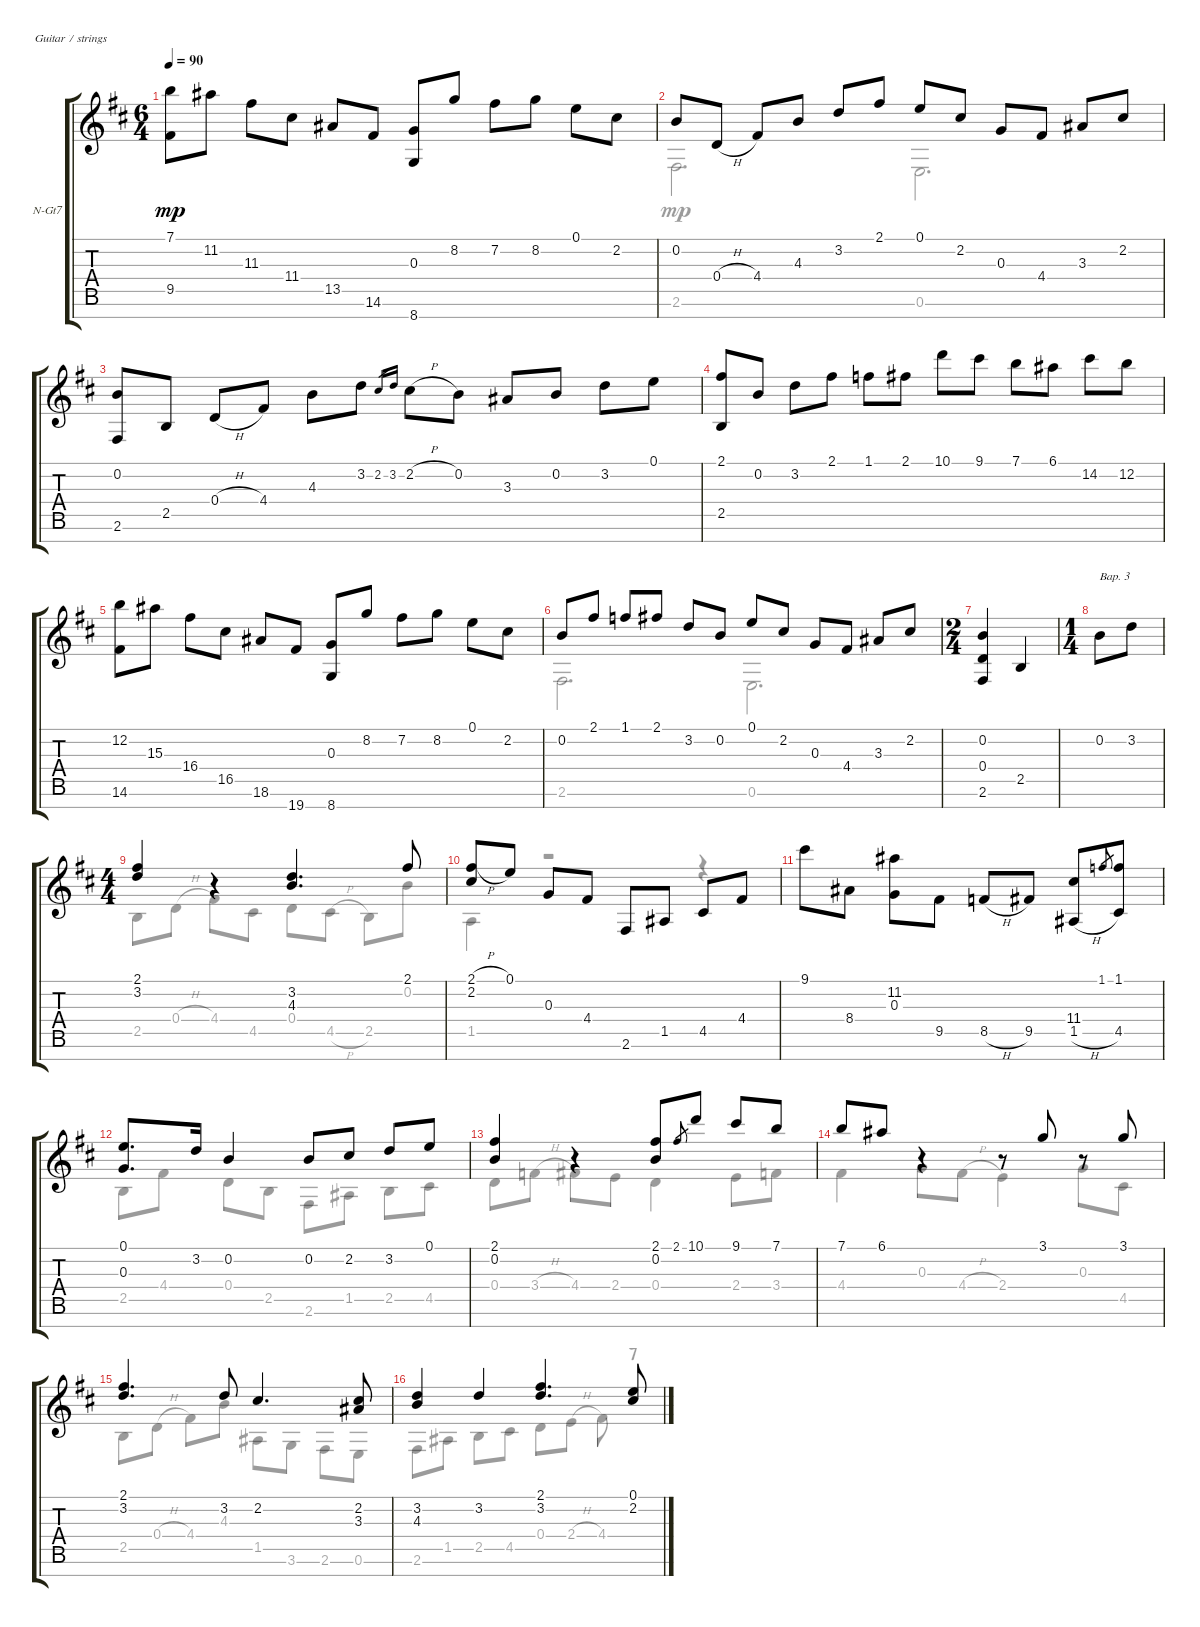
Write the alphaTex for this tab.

\defaultSystemsLayout 4
\bracketExtendMode groupsimilarinstruments
\firstSystemTrackNameOrientation horizontal
\otherSystemsTrackNameOrientation horizontal
\track ("Nylon Guitar" "N-Gt7") {instrument acousticguitarnylon}
\staff {score tabs}
\tuning (E4 B3 G3 D3 A2 E2 B1)
\voice
\ts (6 4)
\tempo 90
\clef g2
\ks d
(7.1 9.5).8{dy mp} 11.2.8 11.3.8 11.4.8 13.5.8 14.6.8 (0.3 8.7).8 8.2.8 7.2.8 8.2.8 0.1.8 2.2.8 |
0.2.8 0.4{h}.8 4.4.8 4.3.8 3.2.8 2.1.8 0.1.8 2.2.8 0.3.8 4.4.8 3.3.8 2.2.8 |
(0.2 2.6).8 2.5.8 0.4{h}.8 4.4.8 4.3.8 3.2.8 2.2.16{gr} 3.2.16{gr} 2.2{h}.8 0.2.8 3.3.8 0.2.8 3.2.8 0.1.8 |
(2.1 2.5).8 0.2.8 3.2.8 2.1.8 1.1.8 2.1.8 10.1.8 9.1.8 7.1.8 6.1.8 14.2.8 12.2.8 |
(12.2 14.6).8 15.3.8 16.4.8 16.5.8 18.6.8 19.7.8 (0.3 8.7).8 8.2.8 7.2.8 8.2.8 0.1.8 2.2.8 |
0.2.8 2.1.8 1.1.8 2.1.8 3.2.8 0.2.8 0.1.8 2.2.8 0.3.8 4.4.8 3.3.8 2.2.8 |
\ts (2 4)
(2.6 0.4 0.2).4 2.5.4 |
\ts (1 4)
0.2.8{txt "Вар. 3"} 3.2.8 |
\ts (4 4)
(2.1 3.2).4 r.4 (3.2 4.3).4{d} 2.1.8 |
(2.1{h} 2.2).8 0.1.8 0.3.8 4.4.8 2.6.8 1.5.8 4.5.8 4.4.8 |
9.1.8 8.4.8 (11.2 0.3).8 9.5.8 8.5{h}.8 9.5.8 (11.4 1.5{h}).8 1.1.8{gr} (1.1 4.5).8 |
(0.1 0.3).8{d} 3.2.16 0.2.4 0.2.8 2.2.8 3.2.8 0.1.8 |
(0.2 2.1).4 r.4 (0.2 2.1).8 2.1.8{gr} 10.1.8 9.1.8 7.1.8 |
7.1.8 6.1.8 r.4 r.8 3.1.8 r.8 3.1.8 |
(2.1 3.2).4{d} 3.2.8 2.2.4{d} (2.2 3.3).8 |
(3.2 4.3).4 3.2.4 (2.1 3.2).4{d} (0.1 2.2).8
\voice
\clef g2
\ottava regular
\simile none
\ks d
|
2.6.2{d} 0.6.2{d} |
|
|
|
2.6.2{d} 0.6.2{d} |
|
|
2.5.8 0.4{h}.8 4.4.8 4.5.8 0.4.8 4.5{h}.8 2.5.8 0.2.8 |
1.5.4 r.2 r.4 |
|
2.5.8 4.4.8 0.4.8 2.5.8 2.6.8 1.5.8 2.5.8 4.5.8 |
0.4.8 3.4{h}.8 4.4.8 2.4.8 0.4.4 2.4.8 3.4.8 |
4.4.4 0.3.8 4.4{h}.8 2.4.4 0.3.8 4.5.8 |
2.5.8 0.4{h}.8 4.4.8 4.3.8 1.5.8 3.6.8 2.6.8 0.6.8 |
2.6.8 1.5.8 2.5.8 4.5.8 0.4.8 2.4{h}.8 4.4.8 r.8
